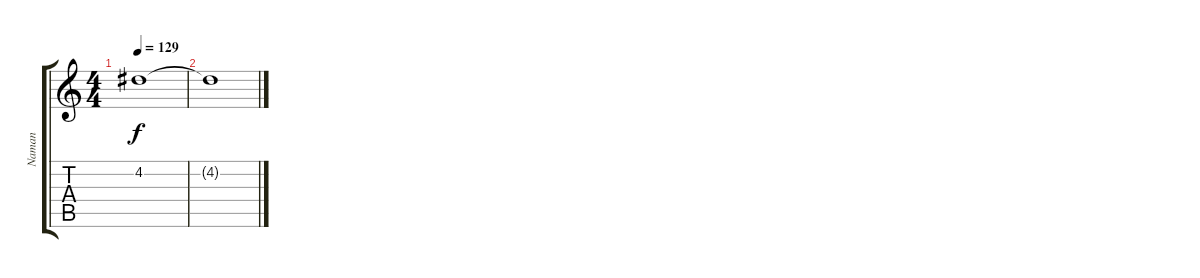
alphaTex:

\track ("Naman" "Naman") {instrument overdrivenguitar}
\staff {score tabs}
\tuning (E4 B3 G3 D3 A2 E2) {hide}
\ts (4 4)
\tempo 129
\clef g2
\ks c
4.2{t}.1{dy f} |
4.2{t}.1
